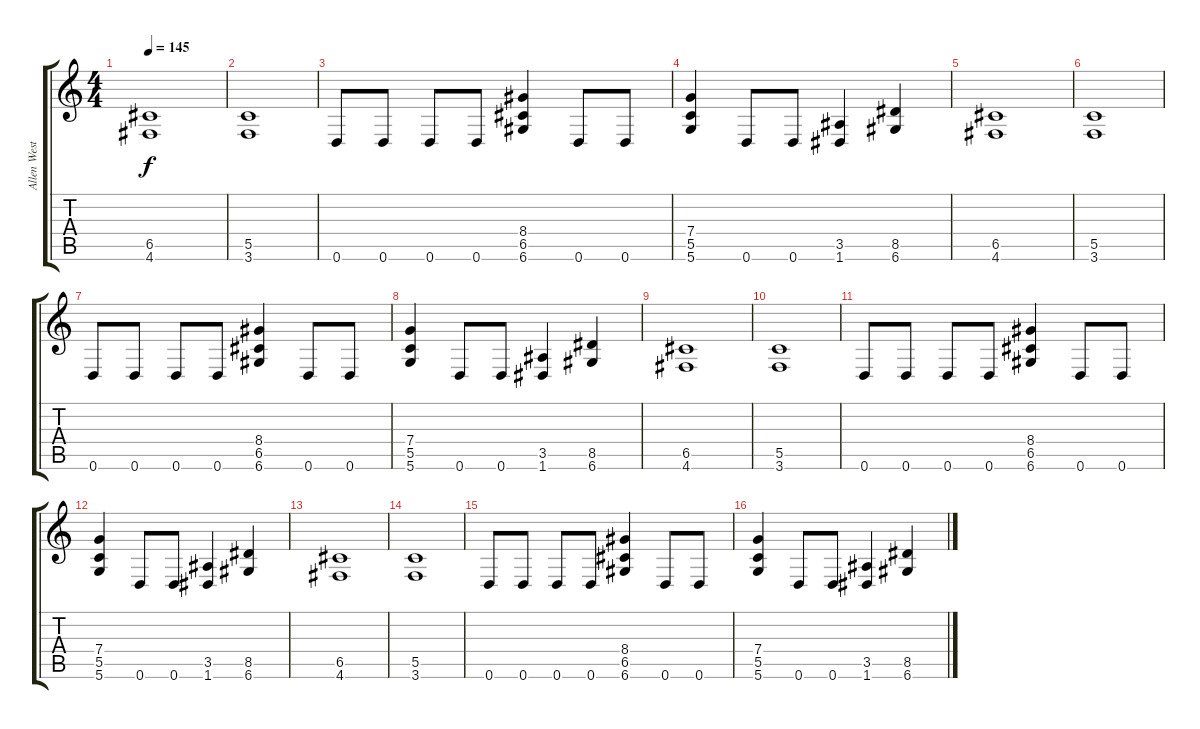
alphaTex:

\track ("Allen West" "Allen West") {instrument overdrivenguitar}
\staff {score tabs}
\tuning (D4 A3 F3 C3 G2 D2) {hide}
\ts (4 4)
\tempo 145
\clef g2
\ks c
(6.5 4.6).1{dy f} |
(5.5 3.6).1 |
0.6.8 0.6.8 0.6.8 0.6.8 (8.4 6.5 6.6).4 0.6.8 0.6.8 |
(7.4 5.5 5.6).4 0.6.8 0.6.8 (3.5 1.6).4 (8.5 6.6).4 |
(6.5 4.6).1 |
(5.5 3.6).1 |
0.6.8 0.6.8 0.6.8 0.6.8 (8.4 6.5 6.6).4 0.6.8 0.6.8 |
(7.4 5.5 5.6).4 0.6.8 0.6.8 (3.5 1.6).4 (8.5 6.6).4 |
(6.5 4.6).1 |
(5.5 3.6).1 |
0.6.8 0.6.8 0.6.8 0.6.8 (8.4 6.5 6.6).4 0.6.8 0.6.8 |
(7.4 5.5 5.6).4 0.6.8 0.6.8 (3.5 1.6).4 (8.5 6.6).4 |
(6.5 4.6).1 |
(5.5 3.6).1 |
0.6.8 0.6.8 0.6.8 0.6.8 (8.4 6.5 6.6).4 0.6.8 0.6.8 |
(7.4 5.5 5.6).4 0.6.8 0.6.8 (3.5 1.6).4 (8.5 6.6).4
